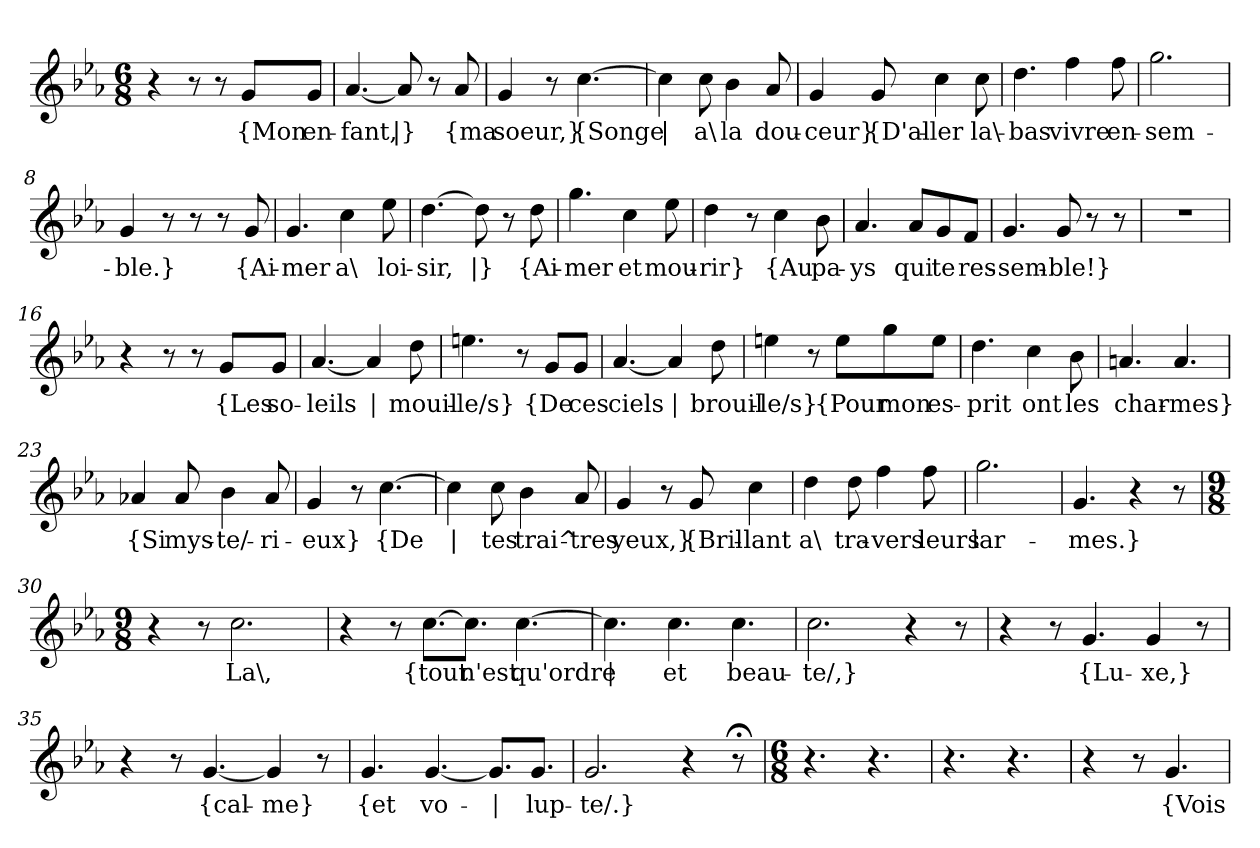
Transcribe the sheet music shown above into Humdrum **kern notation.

**kern	**text
*part1	*part1
*staff1	*staff1
*clefG2	*
*k[b-e-a-]	*
*M6/8	*
=1	=1
4r	.
8r	.
8r	.
!	!LO:LY:b
8g/L	{Mon
!	!LO:LY:b
8g/J	en-
=2	=2
!	!LO:LY:b
[4.a-/	-fant,
!	!LO:LY:b
8a-/]	|}
8r	.
!	!LO:LY:b
8a-/	{ma
=3	=3
!	!LO:LY:b
4g/	soeur,}
8r	.
!	!LO:LY:b
[4.cc\	{Songe
=4	=4
!	!LO:LY:b
4cc\]	|
!	!LO:LY:b
8cc\	a\
!	!LO:LY:b
4b-\	la
!	!LO:LY:b
8a-/	dou-
=5	=5
!	!LO:LY:b
4g/	-ceur}
!	!LO:LY:b
8g/	{D'al-
!	!LO:LY:b
4cc\	-ler
!	!LO:LY:b
8cc\	la\-
=6	=6
!	!LO:LY:b
4.dd\	-bas
!	!LO:LY:b
4ff\	vivre
!	!LO:LY:b
8ff\	en-
!!LO:LB:g=z
=7	=7
!	!LO:LY:b
2.gg\	-sem-
=8	=8
!	!LO:LY:b
4g/	-ble.}
8r	.
8r	.
8r	.
!	!LO:LY:b
8g/	{Ai-
=9	=9
!	!LO:LY:b
4.g/	-mer
!	!LO:LY:b
4cc\	a\
!	!LO:LY:b
8ee-\	loi-
=10	=10
!	!LO:LY:b
[4.dd\	-sir,
!	!LO:LY:b
8dd\]	|}
8r	.
!	!LO:LY:b
8dd\	{Ai-
=11	=11
!	!LO:LY:b
4.gg\	-mer
!	!LO:LY:b
4cc\	et
!	!LO:LY:b
8ee-\	mou-
=12	=12
!	!LO:LY:b
4dd\	-rir}
8r	.
!	!LO:LY:b
4cc\	{Au
!	!LO:LY:b
8b-\	pa-
=13	=13
!	!LO:LY:b
4.a-/	-ys
!	!LO:LY:b
8a-/L	qui
!	!LO:LY:b
8g/	te
!	!LO:LY:b
8f/J	res-
!!LO:LB:g=z
=14	=14
!	!LO:LY:b
4.g/	-sem-
!	!LO:LY:b
8g/	-ble!}
8r	.
8r	.
=15	=15
2.r	.
=16	=16
4r	.
8r	.
8r	.
!	!LO:LY:b
8g/L	{Les
!	!LO:LY:b
8g/J	so-
=17	=17
!	!LO:LY:b
[4.a-/	-leils
!	!LO:LY:b
4a-/]	|
!	!LO:LY:b
8dd\	mouil-
=18	=18
!	!LO:LY:b
4.een\	-le/s}
8r	.
!	!LO:LY:b
8g/L	{De
!	!LO:LY:b
8g/J	ces
=19	=19
!	!LO:LY:b
[4.a-/	ciels
!	!LO:LY:b
4a-/]	|
!	!LO:LY:b
8dd\	brouil-
=20	=20
!	!LO:LY:b
4een\	-le/s}
8r	.
!	!LO:LY:b
8ee\L	{Pour
!	!LO:LY:b
8gg\	mon
!	!LO:LY:b
8ee\J	es-
!!LO:LB:g=z
=21	=21
!	!LO:LY:b
4.dd\	-prit
!	!LO:LY:b
4cc\	ont
!	!LO:LY:b
8b-\	les
=22	=22
!	!LO:LY:b
4.an/	char-
!	!LO:LY:b
4.a/	-mes}
=23	=23
!	!LO:LY:b
4a-X/	{Si
!	!LO:LY:b
8a-/	mys-
!	!LO:LY:b
4b-\	-te/-
!	!LO:LY:b
8a-/	-ri-
=24	=24
!	!LO:LY:b
4g/	-eux}
8r	.
!	!LO:LY:b
[4.cc\	{De
=25	=25
!	!LO:LY:b
4cc\]	|
!	!LO:LY:b
8cc\	tes
!	!LO:LY:b
4b-\	trai^-
!	!LO:LY:b
8a-/	-tres
=26	=26
!	!LO:LY:b
4g/	yeux,}
8r	.
!	!LO:LY:b
8g/	{Bril-
!	!LO:LY:b
4cc\	-lant
!!LO:LB:g=z
=27	=27
!	!LO:LY:b
4dd\	a\
!	!LO:LY:b
8dd\	tra-
!	!LO:LY:b
4ff\	-vers
!	!LO:LY:b
8ff\	leurs
=28	=28
!	!LO:LY:b
2.gg\	lar-
=29	=29
!	!LO:LY:b
4.g/	-mes.}
4r	.
8r	.
=30	=30
*M9/8	*
4r	.
8r	.
!	!LO:LY:b
2.cc\	La\,
=31	=31
4r	.
8r	.
!	!LO:LY:b
[8.cc\L	{tout
!	!LO:LY:b
8.cc\J]	n'est
!	!LO:LY:b
[4.cc\	qu'ordre
=32	=32
!	!LO:LY:b
4.cc\]	|
!	!LO:LY:b
4.cc\	et
!	!LO:LY:b
4.cc\	beau-
=33	=33
!	!LO:LY:b
2.cc\	-te/,}
4r	.
8r	.
!!LO:LB:g=z
=34	=34
4r	.
8r	.
!	!LO:LY:b
4.g/	{Lu-
!	!LO:LY:b
4g/	-xe,}
8r	.
=35	=35
4r	.
8r	.
!	!LO:LY:b
[4.g/	{cal-
!	!LO:LY:b
4g/]	-me}
8r	.
=36	=36
!	!LO:LY:b
4.g/	{et
!	!LO:LY:b
[4.g/	vo-
!	!LO:LY:b
8.g/L]	|
!	!LO:LY:b
8.g/J	-lup-
=37	=37
!	!LO:LY:b
2.g/	-te/.}
4r	.
8r;<	.
=38	=38
*M6/8	*
4.r	.
4.r	.
=39	=39
4.r	.
4.r	.
=40	=40
4r	.
8r	.
!	!LO:LY:b
4.g/	{Vois
=	=
*-	*-
